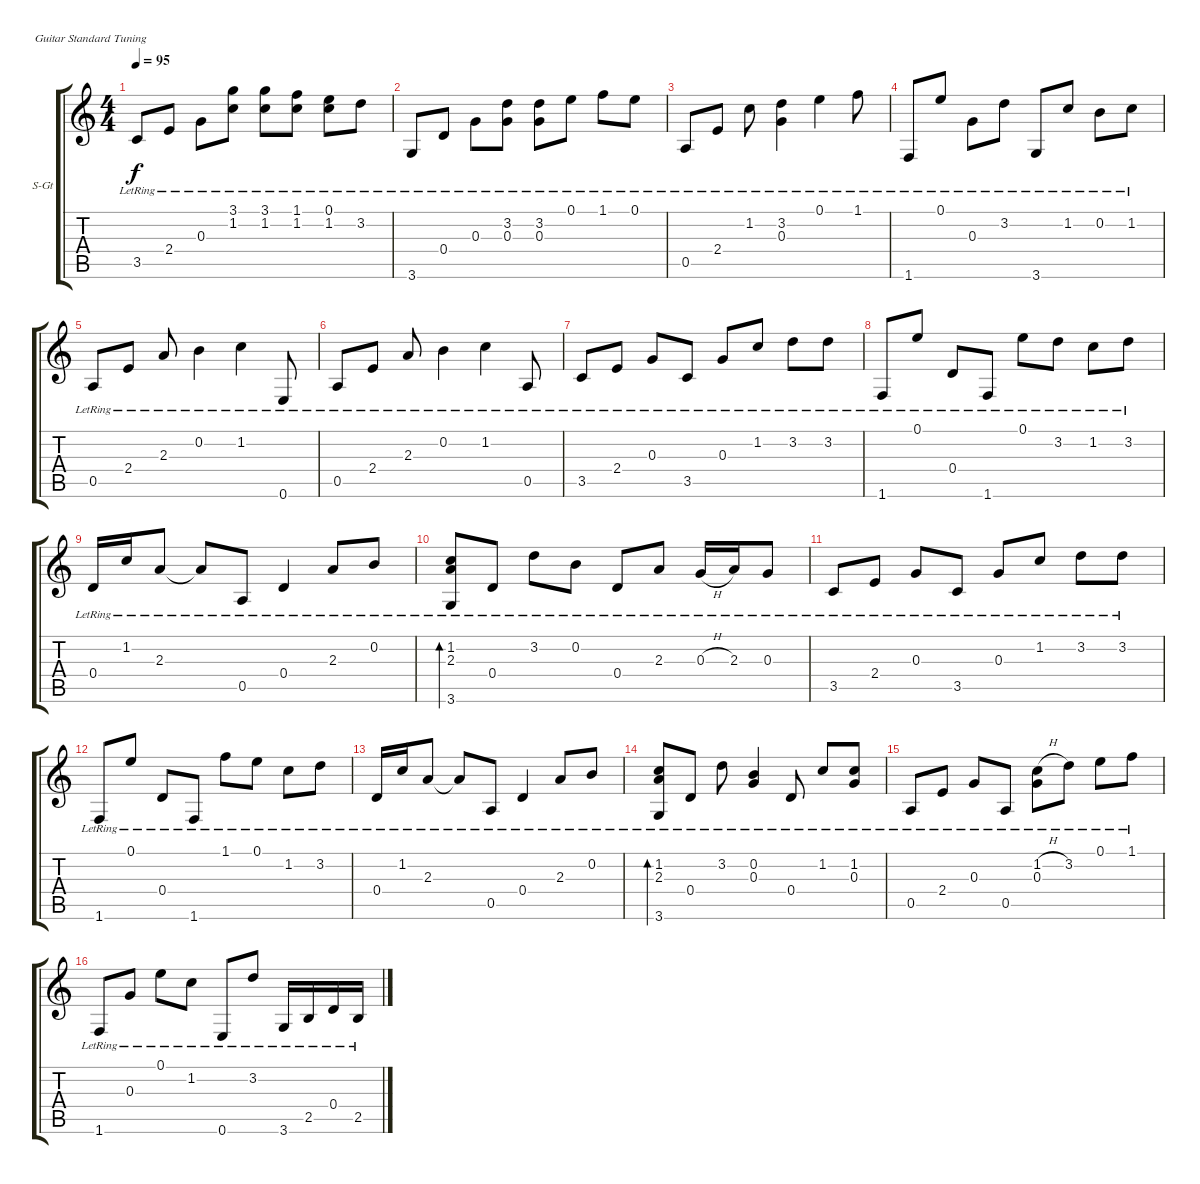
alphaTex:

\bracketExtendMode groupsimilarinstruments
\firstSystemTrackNameOrientation horizontal
\otherSystemsTrackNameOrientation horizontal
\track ("Track 1" "S-Gt") {instrument acousticguitarsteel}
\staff {score tabs}
\tuning (E4 B3 G3 D3 A2 E2)
\ts (4 4)
\tempo 95
\clef g2
\ks c
3.5{lr}.8{dy f} 2.4{lr}.8 0.3{lr}.8 (3.1{lr} 1.2{lr}).8 (3.1{lr} 1.2{lr}).8 (1.1{lr} 1.2{lr}).8 (0.1{lr} 1.2{lr}).8 3.2{lr}.8 |
3.6{lr}.8 0.4{lr}.8 0.3{lr}.8 (3.2{lr} 0.3{lr}).8 (3.2{lr} 0.3{lr}).8 0.1{lr}.8 1.1{lr}.8 0.1{lr}.8 |
0.5{lr}.8 2.4{lr}.8 1.2{lr}.8 (3.2{lr} 0.3{lr}).4 0.1{lr}.4 1.1{lr}.8 |
1.6{lr}.8 0.1{lr}.8 0.3{lr}.8 3.2{lr}.8 3.6{lr}.8 1.2{lr}.8 0.2{lr}.8 1.2{lr}.8 |
0.5{lr}.8 2.4{lr}.8 2.3{lr}.8 0.2{lr}.4 1.2{lr}.4 0.6{lr}.8 |
0.5{lr}.8 2.4{lr}.8 2.3{lr}.8 0.2{lr}.4 1.2{lr}.4 0.5{lr}.8 |
3.5{lr}.8 2.4{lr}.8 0.3{lr}.8 3.5{lr}.8 0.3{lr}.8 1.2{lr}.8 3.2{lr}.8 3.2{lr}.8 |
1.6{lr}.8 0.1{lr}.8 0.4{lr}.8 1.6{lr}.8 0.1{lr}.8 3.2{lr}.8 1.2{lr}.8 3.2{lr}.8 |
0.4{lr}.16 1.2{lr}.16 2.3{lr}.8 2.3{lr t}.8 0.5{lr}.8 0.4{lr}.4 2.3{lr}.8 0.2{lr}.8 |
(1.2{lr} 2.3{lr} 3.6{lr}).8{bd 240} 0.4{lr}.8 3.2{lr}.8 0.2{lr}.8 0.4{lr}.8 2.3{lr}.8 0.3{h lr}.16 2.3{lr}.16 0.3{lr}.8 |
3.5{lr}.8 2.4{lr}.8 0.3{lr}.8 3.5{lr}.8 0.3{lr}.8 1.2{lr}.8 3.2{lr}.8 3.2{lr}.8 |
1.6{lr}.8 0.1{lr}.8 0.4{lr}.8 1.6{lr}.8 1.1{lr}.8 0.1{lr}.8 1.2{lr}.8 3.2{lr}.8 |
0.4{lr}.16 1.2{lr}.16 2.3{lr}.8 2.3{lr t}.8 0.5{lr}.8 0.4{lr}.4 2.3{lr}.8 0.2{lr}.8 |
(1.2{lr} 2.3{lr} 3.6{lr}).8{bd 240} 0.4{lr}.8 3.2{lr}.8 (0.2{lr} 0.3{lr}).4 0.4{lr}.8 1.2{lr}.8 (1.2{lr} 0.3{lr}).8 |
0.5{lr}.8 2.4{lr}.8 0.3{lr}.8 0.5{lr}.8 (1.2{h lr} 0.3{lr}).8 3.2{lr}.8 0.1{lr}.8 1.1{lr}.8 |
1.6{lr}.8 0.3{lr}.8 0.1{lr}.8 1.2{lr}.8 0.6{lr}.8 3.2{lr}.8 3.6{lr}.16 2.5{lr}.16 0.4{lr}.16 2.5{lr}.16
